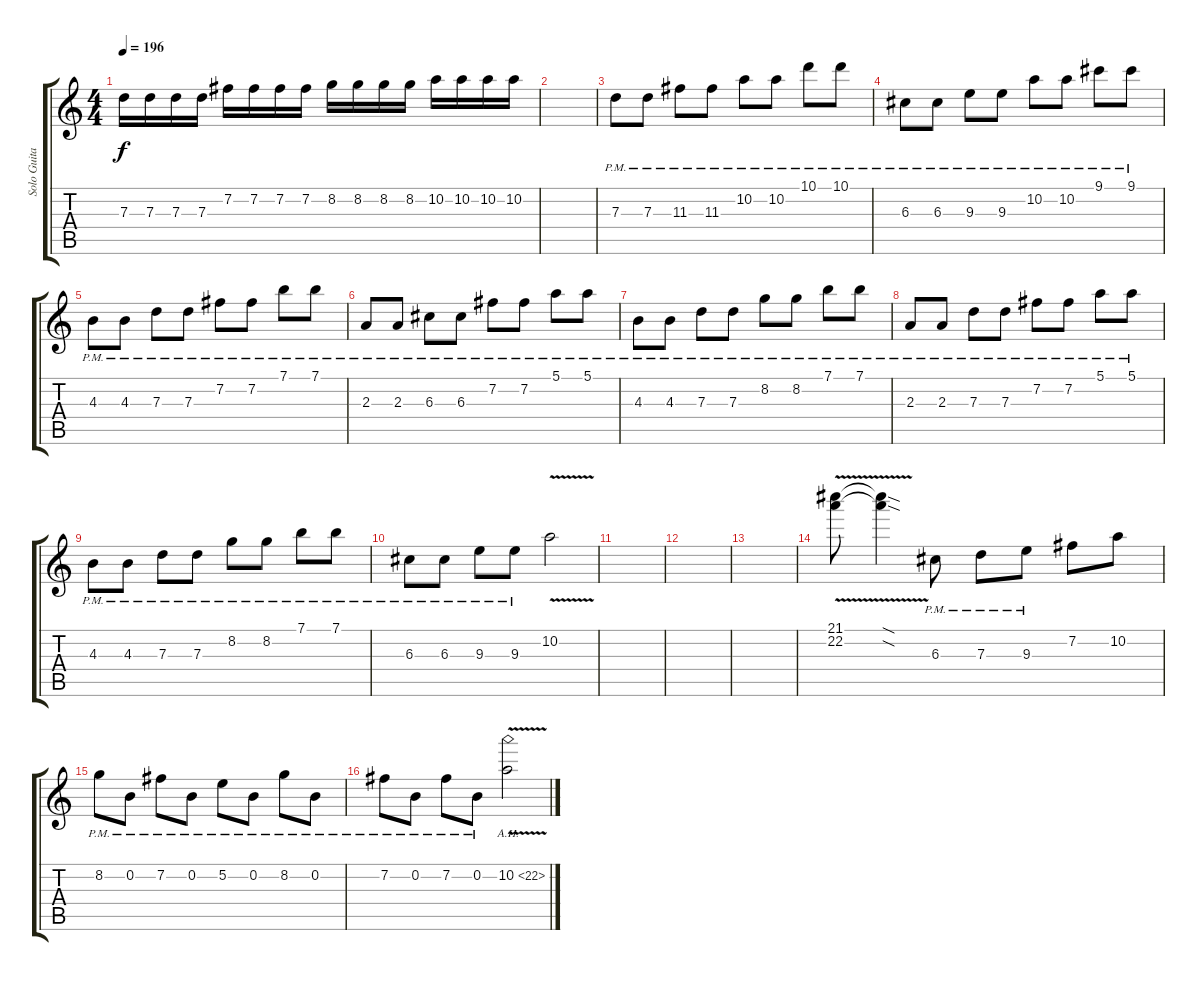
\track ("Solo Guitar(L)" "Solo Guita") {instrument distortionguitar}
\staff {score tabs}
\tuning (E4 B3 G3 D3 A2 E2) {hide}
\ts (4 4)
\tempo 196
\clef g2
\ks c
7.3.16{dy f} 7.3.16 7.3.16 7.3.16 7.2.16 7.2.16 7.2.16 7.2.16 8.2.16 8.2.16 8.2.16 8.2.16 10.2.16 10.2.16 10.2.16 10.2.16 |
|
7.3{pm}.8 7.3{pm}.8 11.3{pm}.8 11.3{pm}.8 10.2{pm}.8 10.2{pm}.8 10.1{pm}.8 10.1{pm}.8 |
6.3{pm}.8 6.3{pm}.8 9.3{pm}.8 9.3{pm}.8 10.2{pm}.8 10.2{pm}.8 9.1{pm}.8 9.1{pm}.8 |
4.3{pm}.8 4.3{pm}.8 7.3{pm}.8 7.3{pm}.8 7.2{pm}.8 7.2{pm}.8 7.1{pm}.8 7.1{pm}.8 |
2.3{pm}.8 2.3{pm}.8 6.3{pm}.8 6.3{pm}.8 7.2{pm}.8 7.2{pm}.8 5.1{pm}.8 5.1{pm}.8 |
4.3{pm}.8 4.3{pm}.8 7.3{pm}.8 7.3{pm}.8 8.2{pm}.8 8.2{pm}.8 7.1{pm}.8 7.1{pm}.8 |
2.3{pm}.8 2.3{pm}.8 7.3{pm}.8 7.3{pm}.8 7.2{pm}.8 7.2{pm}.8 5.1{pm}.8 5.1{pm}.8 |
4.3{pm}.8 4.3{pm}.8 7.3{pm}.8 7.3{pm}.8 8.2{pm}.8 8.2{pm}.8 7.1{pm}.8 7.1{pm}.8 |
6.3{pm}.8 6.3{pm}.8 9.3{pm}.8 9.3{pm}.8 10.2{v}.2 |
|
|
|
(21.1{v} 22.2{v}).8 (21.1{sod t} 22.2{sod t}).4 6.3{pm}.8 7.3{pm}.8 9.3{pm}.8 7.2.8 10.2.8 |
8.2{pm}.8 0.2{pm}.8 7.2{pm}.8 0.2{pm}.8 5.2{pm}.8 0.2{pm}.8 8.2{pm}.8 0.2{pm}.8 |
7.2{pm}.8 0.2{pm}.8 7.2{pm}.8 0.2{pm}.8 10.2{ah 12 v}.2
